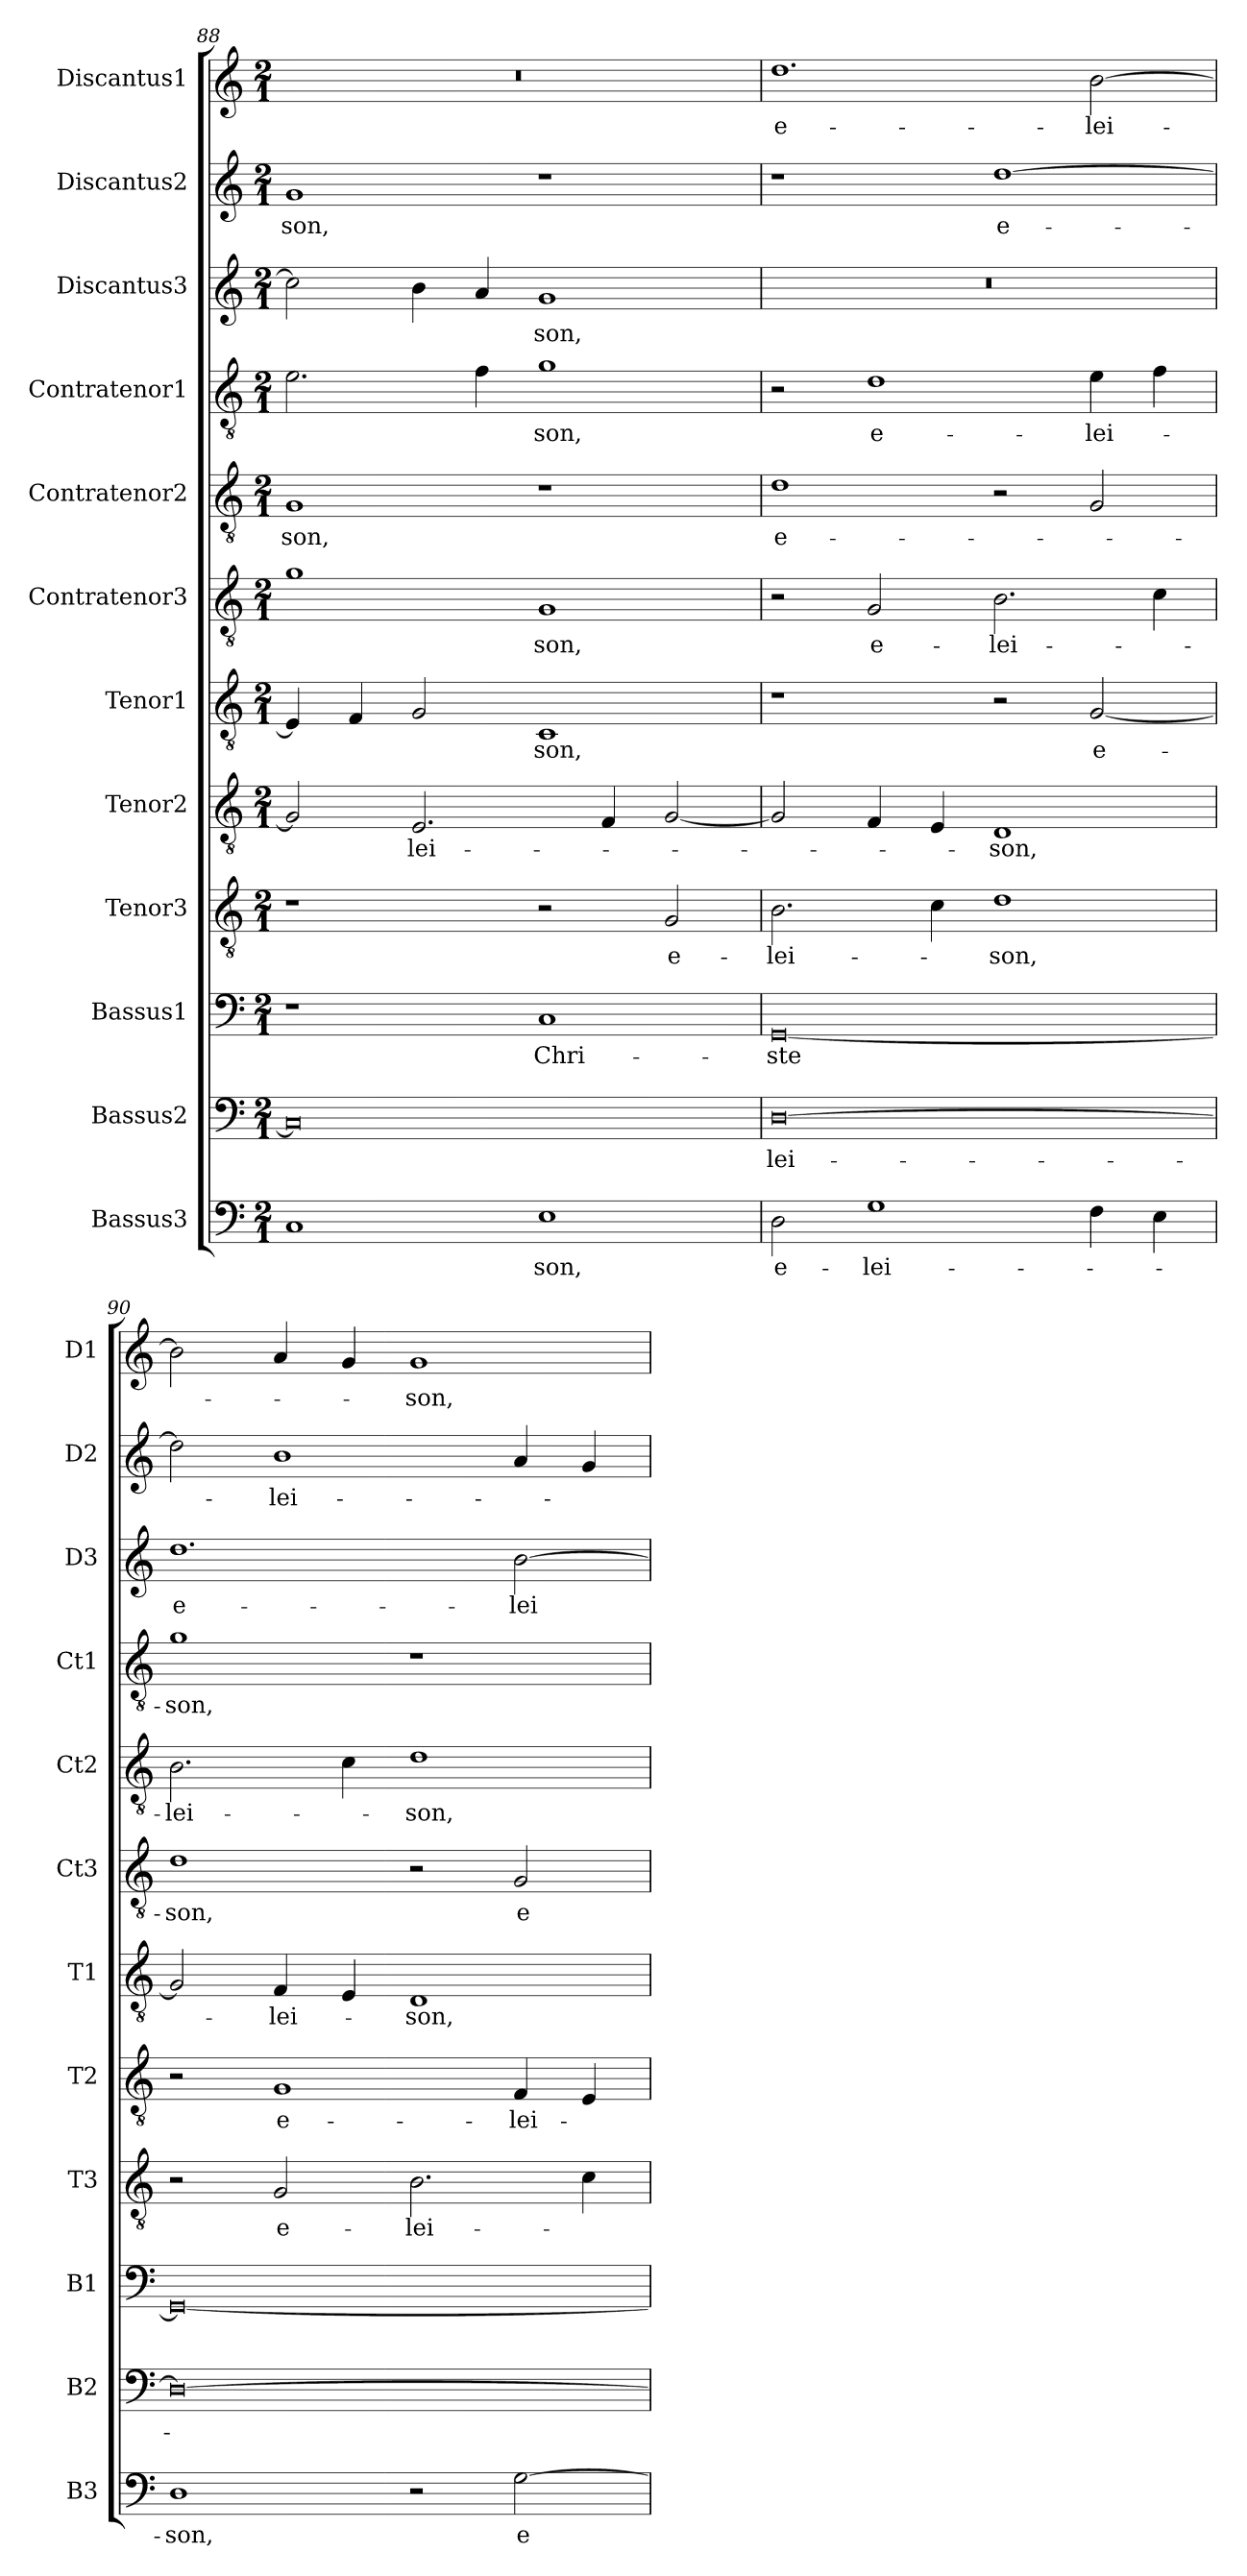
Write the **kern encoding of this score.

**kern	**text	**kern	**text	**kern	**text	**kern	**text	**kern	**text	**kern	**text	**kern	**text	**kern	**text	**kern	**text	**kern	**text	**kern	**text	**kern	**text
*part12	*part12	*part11	*part11	*part10	*part10	*part9	*part9	*part8	*part8	*part7	*part7	*part6	*part6	*part5	*part5	*part4	*part4	*part3	*part3	*part2	*part2	*part1	*part1
*staff12	*staff12	*staff11	*staff11	*staff10	*staff10	*staff9	*staff9	*staff8	*staff8	*staff7	*staff7	*staff6	*staff6	*staff5	*staff5	*staff4	*staff4	*staff3	*staff3	*staff2	*staff2	*staff1	*staff1
*I"Bassus3	*	*I"Bassus2	*	*I"Bassus1	*	*I"Tenor3	*	*I"Tenor2	*	*I"Tenor1	*	*I"Contratenor3	*	*I"Contratenor2	*	*I"Contratenor1	*	*I"Discantus3	*	*I"Discantus2	*	*I"Discantus1	*
*I'B3	*	*I'B2	*	*I'B1	*	*I'T3	*	*I'T2	*	*I'T1	*	*I'Ct3	*	*I'Ct2	*	*I'Ct1	*	*I'D3	*	*I'D2	*	*I'D1	*
*clefF4	*	*clefF4	*	*clefF4	*	*clefGv2	*	*clefGv2	*	*clefGv2	*	*clefGv2	*	*clefGv2	*	*clefGv2	*	*clefG2	*	*clefG2	*	*clefG2	*
*k[]	*	*k[]	*	*k[]	*	*k[]	*	*k[]	*	*k[]	*	*k[]	*	*k[]	*	*k[]	*	*k[]	*	*k[]	*	*k[]	*
*M2/1	*	*M2/1	*	*M2/1	*	*M2/1	*	*M2/1	*	*M2/1	*	*M2/1	*	*M2/1	*	*M2/1	*	*M2/1	*	*M2/1	*	*M2/1	*
=88	=88	=88	=88	=88	=88	=88	=88	=88	=88	=88	=88	=88	=88	=88	=88	=88	=88	=88	=88	=88	=88	=88	=88
1C	.	0C]	.	1r	.	1r	.	2G]	.	4E]	.	1g	.	1G	-son,	2.e	.	2cc]	.	1g	-son,	0r	.
.	.	.	.	.	.	.	.	.	.	4F	.	.	.	.	.	.	.	.	.	.	.	.	.
.	.	.	.	.	.	.	.	2.E	-lei-	2G	.	.	.	.	.	.	.	4b	.	.	.	.	.
.	.	.	.	.	.	.	.	.	.	.	.	.	.	.	.	4f	.	4a	.	.	.	.	.
1E	-son,	.	.	1C	Chri-	2r	.	.	.	1C	-son,	1G	-son,	1r	.	1g	-son,	1g	-son,	1r	.	.	.
.	.	.	.	.	.	.	.	4F	.	.	.	.	.	.	.	.	.	.	.	.	.	.	.
.	.	.	.	.	.	2G	e-	[2G	.	.	.	.	.	.	.	.	.	.	.	.	.	.	.
=89	=89	=89	=89	=89	=89	=89	=89	=89	=89	=89	=89	=89	=89	=89	=89	=89	=89	=89	=89	=89	=89	=89	=89
2D	e-	[0D	-lei-	[0GG	-ste	2.B	-lei-	2G]	.	1r	.	2r	.	1d	e-	2r	.	0r	.	1r	.	1.dd	e-
1G	-lei-	.	.	.	.	.	.	4F	.	.	.	2G	e-	.	.	1d	e-	.	.	.	.	.	.
.	.	.	.	.	.	4c	.	4E	.	.	.	.	.	.	.	.	.	.	.	.	.	.	.
.	.	.	.	.	.	1d	-son,	1D	-son,	2r	.	2.B	-lei-	2r	.	.	.	.	.	[1dd	e-	.	.
4F	.	.	.	.	.	.	.	.	.	[2G	e-	.	.	2G	.	4e	-lei-	.	.	.	.	[2b	-lei-
4E	.	.	.	.	.	.	.	.	.	.	.	4c	.	.	.	4f	.	.	.	.	.	.	.
=90	=90	=90	=90	=90	=90	=90	=90	=90	=90	=90	=90	=90	=90	=90	=90	=90	=90	=90	=90	=90	=90	=90	=90
1D	-son,	0D_	.	0GG_	.	2r	.	2r	.	2G]	.	1d	-son,	2.B	-lei-	1g	-son,	1.dd	e-	2dd]	.	2b]	.
.	.	.	.	.	.	2G	e-	1G	e-	4F	-lei-	.	.	.	.	.	.	.	.	1b	-lei-	4a	.
.	.	.	.	.	.	.	.	.	.	4E	.	.	.	4c	.	.	.	.	.	.	.	4g	.
2r	.	.	.	.	.	2.B	-lei-	.	.	1D	-son,	2r	.	1d	-son,	1r	.	.	.	.	.	1g	-son,
[2G	e-	.	.	.	.	.	.	4F	-lei-	.	.	2G	e-	.	.	.	.	[2b	-lei-	4a	.	.	.
.	.	.	.	.	.	4c	.	4E	.	.	.	.	.	.	.	.	.	.	.	4g	.	.	.
=	=	=	=	=	=	=	=	=	=	=	=	=	=	=	=	=	=	=	=	=	=	=	=
*-	*-	*-	*-	*-	*-	*-	*-	*-	*-	*-	*-	*-	*-	*-	*-	*-	*-	*-	*-	*-	*-	*-	*-
